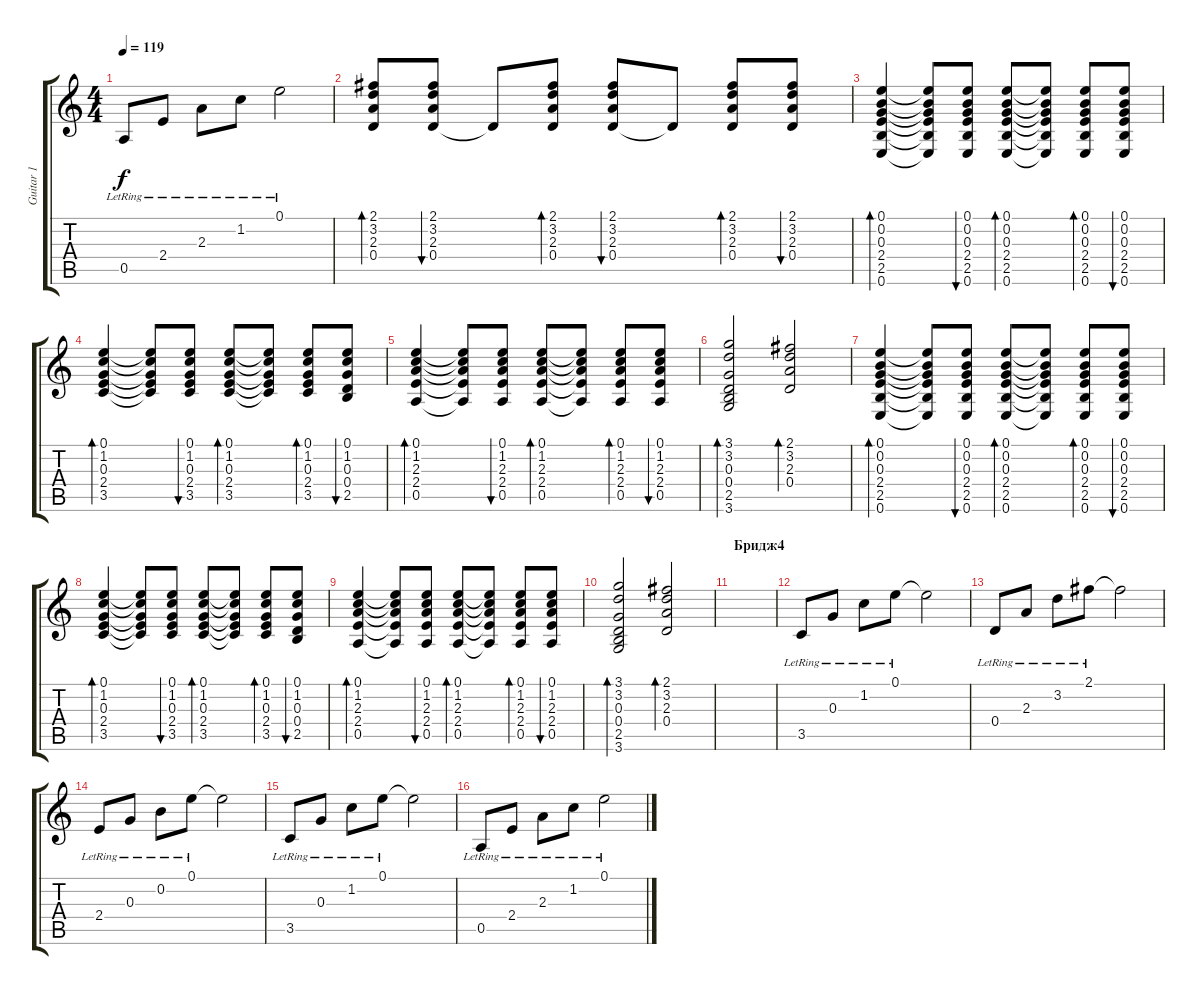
\track ("Guitar 1" "Guitar 1") {instrument acousticguitarsteel}
\staff {score tabs}
\tuning (E4 B3 G3 D3 A2 E2) {hide}
\ts (4 4)
\tempo 119
\clef g2
\ks c
0.5{lr}.8{dy f} 2.4{lr}.8 2.3{lr}.8 1.2{lr}.8 0.1{lr}.2 |
(2.1 3.2 2.3 0.4).8{bd 60 volume 11} (2.1 3.2 2.3 0.4).8{bu 60} 0.4{t}.8 (2.1 3.2 2.3 0.4).8{bd 60} (2.1 3.2 2.3 0.4).8{bu 60} 0.4{t}.8 (2.1 3.2 2.3 0.4).8{bd 60} (2.1 3.2 2.3 0.4).8{bu 60} |
(0.1 0.2 0.3 2.4 2.5 0.6).4{bd 60} (0.1{t} 0.2{t} 0.3{t} 2.4{t} 2.5{t} 0.6{t}).8 (0.1 0.2 0.3 2.4 2.5 0.6).8{bu 60} (0.1 0.2 0.3 2.4 2.5 0.6).8{bd 60} (0.1{t} 0.2{t} 0.3{t} 2.4{t} 2.5{t} 0.6{t}).8 (0.1 0.2 0.3 2.4 2.5 0.6).8{bd 60} (0.1 0.2 0.3 2.4 2.5 0.6).8{bu 60} |
(0.1 1.2 0.3 2.4 3.5).4{bd 60} (0.1{t} 1.2{t} 0.3{t} 2.4{t} 3.5{t}).8 (0.1 1.2 0.3 2.4 3.5).8{bu 60} (0.1 1.2 0.3 2.4 3.5).8{bd 60} (0.1{t} 1.2{t} 0.3{t} 2.4{t} 3.5{t}).8 (0.1 1.2 0.3 2.4 3.5).8{bd 60} (0.1 1.2 0.3 0.4 2.5).8{bu 60} |
(0.1 1.2 2.3 2.4 0.5).4{bd 60} (0.1{t} 1.2{t} 2.3{t} 2.4{t} 0.5{t}).8 (0.1 1.2 2.3 2.4 0.5).8{bu 60} (0.1 1.2 2.3 2.4 0.5).8{bd 60} (0.1{t} 1.2{t} 2.3{t} 2.4{t} 0.5{t}).8 (0.1 1.2 2.3 2.4 0.5).8{bd 60} (0.1 1.2 2.3 2.4 0.5).8{bu 60} |
(3.1 3.2 0.3 0.4 2.5 3.6).2{bd 60} (2.1 3.2 2.3 0.4).2{bd 60} |
(0.1 0.2 0.3 2.4 2.5 0.6).4{bd 60} (0.1{t} 0.2{t} 0.3{t} 2.4{t} 2.5{t} 0.6{t}).8 (0.1 0.2 0.3 2.4 2.5 0.6).8{bu 60} (0.1 0.2 0.3 2.4 2.5 0.6).8{bd 60} (0.1{t} 0.2{t} 0.3{t} 2.4{t} 2.5{t} 0.6{t}).8 (0.1 0.2 0.3 2.4 2.5 0.6).8{bd 60} (0.1 0.2 0.3 2.4 2.5 0.6).8{bu 60} |
(0.1 1.2 0.3 2.4 3.5).4{bd 60} (0.1{t} 1.2{t} 0.3{t} 2.4{t} 3.5{t}).8 (0.1 1.2 0.3 2.4 3.5).8{bu 60} (0.1 1.2 0.3 2.4 3.5).8{bd 60} (0.1{t} 1.2{t} 0.3{t} 2.4{t} 3.5{t}).8 (0.1 1.2 0.3 2.4 3.5).8{bd 60} (0.1 1.2 0.3 0.4 2.5).8{bu 60} |
(0.1 1.2 2.3 2.4 0.5).4{bd 60} (0.1{t} 1.2{t} 2.3{t} 2.4{t} 0.5{t}).8 (0.1 1.2 2.3 2.4 0.5).8{bu 60} (0.1 1.2 2.3 2.4 0.5).8{bd 60} (0.1{t} 1.2{t} 2.3{t} 2.4{t} 0.5{t}).8 (0.1 1.2 2.3 2.4 0.5).8{bd 60} (0.1 1.2 2.3 2.4 0.5).8{bu 60} |
(3.1 3.2 0.3 0.4 2.5 3.6).2{bd 60} (2.1 3.2 2.3 0.4).2{bd 60} |
\section ("" "Бридж4")
|
3.5{lr}.8 0.3{lr}.8 1.2{lr}.8 0.1{lr}.8 0.1{t}.2 |
0.4{lr}.8 2.3{lr}.8 3.2{lr}.8 2.1{lr}.8 2.1{t}.2 |
2.4{lr}.8 0.3{lr}.8 0.2{lr}.8 0.1{lr}.8 0.1{t}.2 |
3.5{lr}.8 0.3{lr}.8 1.2{lr}.8 0.1{lr}.8 0.1{t}.2 |
0.5{lr}.8 2.4{lr}.8 2.3{lr}.8 1.2{lr}.8 0.1{lr}.2
